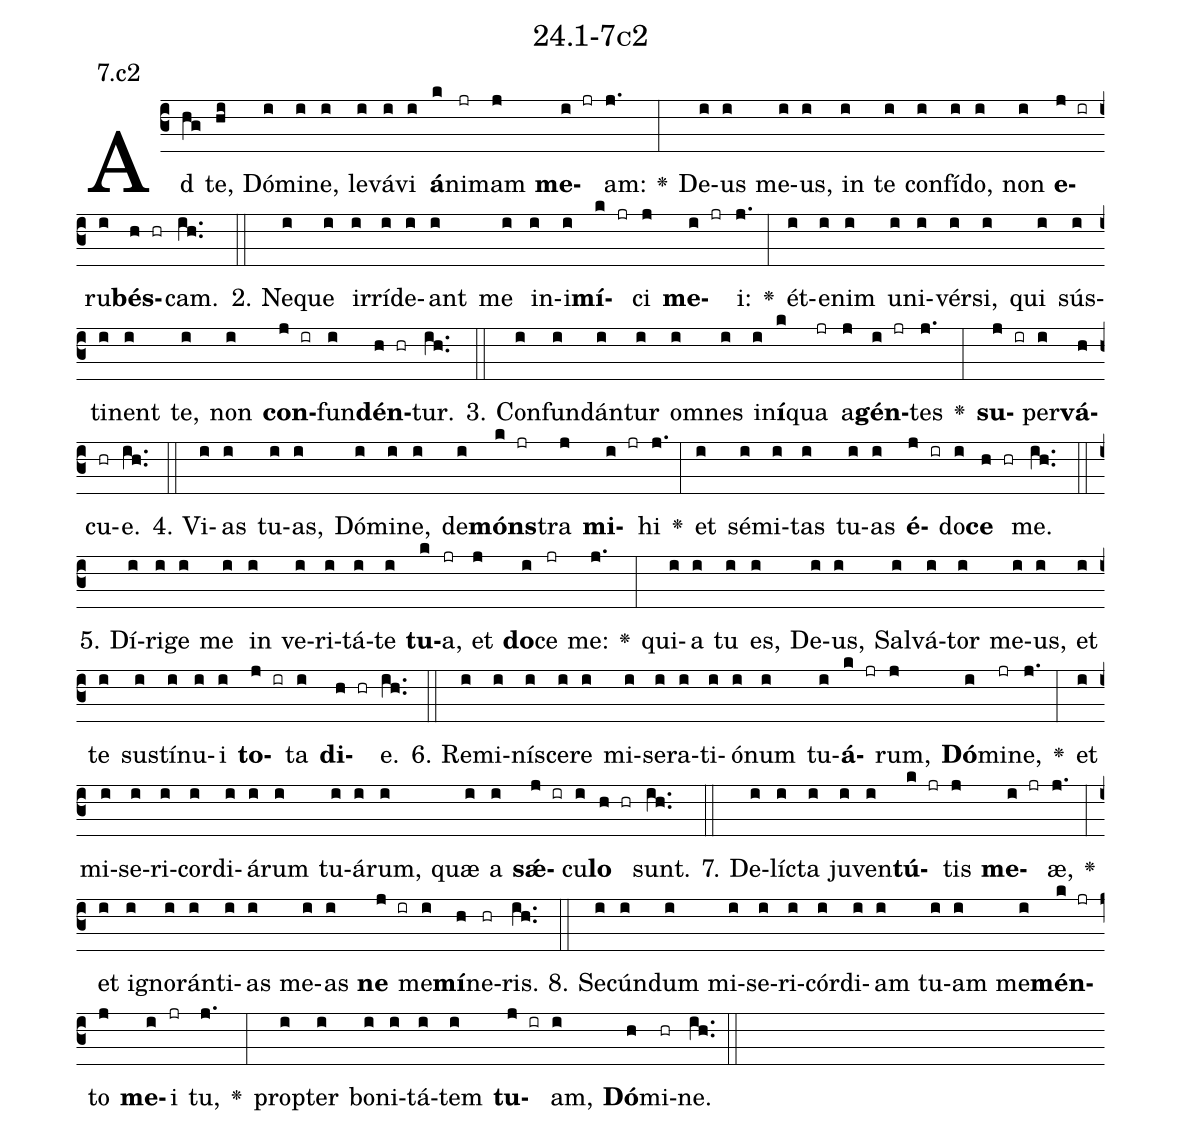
name: 24.1-7c2;
annotation: 7.c2;
%%
(c3)Ad(hg) te,(hi) Dó(i)mi(i)ne,(i) le(i)vá(i)vi(i) <b>á</b>(k)ni(jr)mam(j) <b>me</b>(i jr)am:(j.) <v>\greheightstar</v>(:) De(i)us(i) me(i)us,(i) in(i) te(i) con(i)fí(i)do,(i) non(i) <b>e</b>(j ir)ru(i)<b>bés</b>(h hr)cam.(ih..) (::)
2. Ne(i)que(i) ir(i)rí(i)de(i)ant(i) me(i) in(i)i(i)<b>mí</b>(k jr)ci(j) <b>me</b>(i jr)i:(j.) <v>\greheightstar</v>(:) ét(i)e(i)nim(i) u(i)ni(i)vér(i)si,(i) qui(i) sús(i)ti(i)nent(i) te,(i) non(i) <b>con</b>(j ir)fun(i)<b>dén</b>(h hr)tur.(ih..) (::)
3. Con(i)fun(i)dán(i)tur(i) om(i)nes(i) in(i)<b>í</b>(k)qua(jr) a(j)<b>gén</b>(i jr)tes(j.) <v>\greheightstar</v>(:) <b>su</b>(j ir)per(i)<b>vá</b>(h)cu(hr)e.(ih..) (::)
4. Vi(i)as(i) tu(i)as,(i) Dó(i)mi(i)ne,(i) de(i)<b>móns</b>(k jr)tra(j) <b>mi</b>(i jr)hi(j.) <v>\greheightstar</v>(:) et(i) sé(i)mi(i)tas(i) tu(i)as(i) <b>é</b>(j ir)do(i)<b>ce</b>(h hr) me.(ih..) (::)
5. Dí(i)ri(i)ge(i) me(i) in(i) ve(i)ri(i)tá(i)te(i) <b>tu</b>(k)a,(jr) et(j) <b>do</b>(i)ce(jr) me:(j.) <v>\greheightstar</v>(:) qui(i)a(i) tu(i) es,(i) De(i)us,(i) Sal(i)vá(i)tor(i) me(i)us,(i) et(i) te(i) sus(i)tí(i)nu(i)i(i) <b>to</b>(j ir)ta(i) <b>di</b>(h hr)e.(ih..) (::)
6. Re(i)mi(i)ní(i)sce(i)re(i) mi(i)se(i)ra(i)ti(i)ó(i)num(i) tu(i)<b>á</b>(k jr)rum,(j) <b>Dó</b>(i)mi(jr)ne,(j.) <v>\greheightstar</v>(:) et(i) mi(i)se(i)ri(i)cor(i)di(i)á(i)rum(i) tu(i)á(i)rum,(i) quæ(i) a(i) <b>sǽ</b>(j ir)cu(i)<b>lo</b>(h hr) sunt.(ih..) (::)
7. De(i)líc(i)ta(i) ju(i)ven(i)<b>tú</b>(k jr)tis(j) <b>me</b>(i jr)æ,(j.) <v>\greheightstar</v>(:) et(i) i(i)gno(i)rán(i)ti(i)as(i) me(i)as(i) <b>ne</b>(j ir) me(i)<b>mí</b>(h)ne(hr)ris.(ih..) (::)
8. Se(i)cún(i)dum(i) mi(i)se(i)ri(i)cór(i)di(i)am(i) tu(i)am(i) me(i)<b>mén</b>(k jr)to(j) <b>me</b>(i)i(jr) tu,(j.) <v>\greheightstar</v>(:) prop(i)ter(i) bo(i)ni(i)tá(i)tem(i) <b>tu</b>(j ir)am,(i) <b>Dó</b>(h)mi(hr)ne.(ih..) (::)
